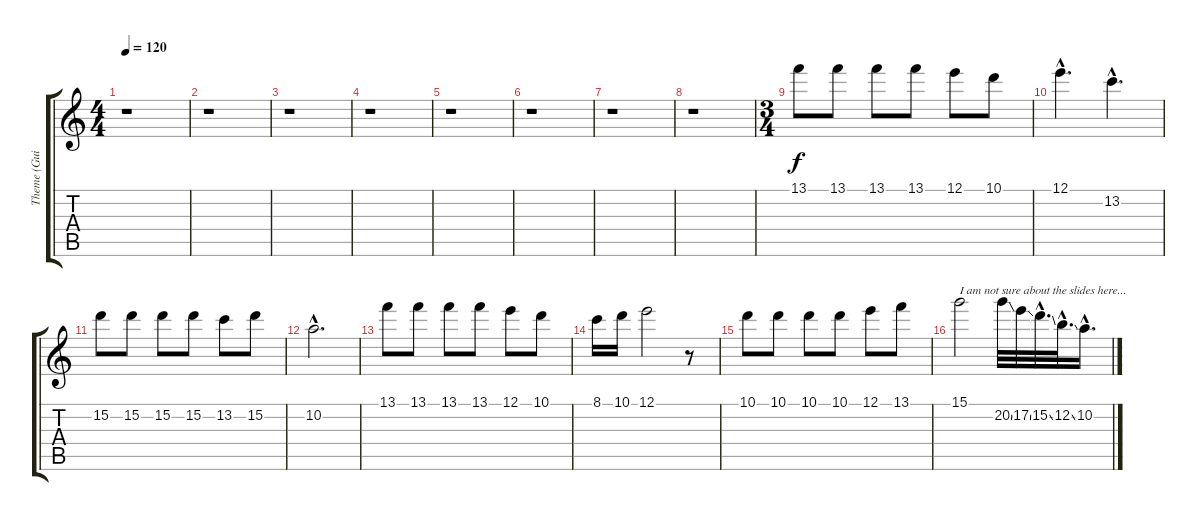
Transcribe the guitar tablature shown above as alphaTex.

\track ("Theme (Guitar)" "Theme (Gui") {instrument distortionguitar}
\staff {score tabs}
\tuning (E4 B3 G3 D3 A2 E2) {hide}
\ts (4 4)
\tempo 120
\clef g2
\ks c
r.1{dy f instrument distortionguitar} |
r.1 |
r.1 |
r.1 |
r.1 |
r.1 |
r.1 |
r.1 |
\ts (3 4)
13.1.8 13.1.8 13.1.8 13.1.8 12.1.8 10.1.8 |
12.1{hac}.4{d} 13.2{hac}.4{d} |
15.2.8 15.2.8 15.2.8 15.2.8 13.2.8 15.2.8 |
10.2{hac}.2{d} |
13.1.8 13.1.8 13.1.8 13.1.8 12.1.8 10.1.8 |
8.1.16 10.1.16 12.1.2 r.8 |
10.1.8 10.1.8 10.1.8 10.1.8 12.1.8 13.1.8 |
15.1.2{txt "I am not sure about the slides here..."} 20.2{ss}.32 17.2{ss}.32 15.2{ss hac}.32{d} 12.2{ss hac}.32{d} 10.2{hac}.16{d}
